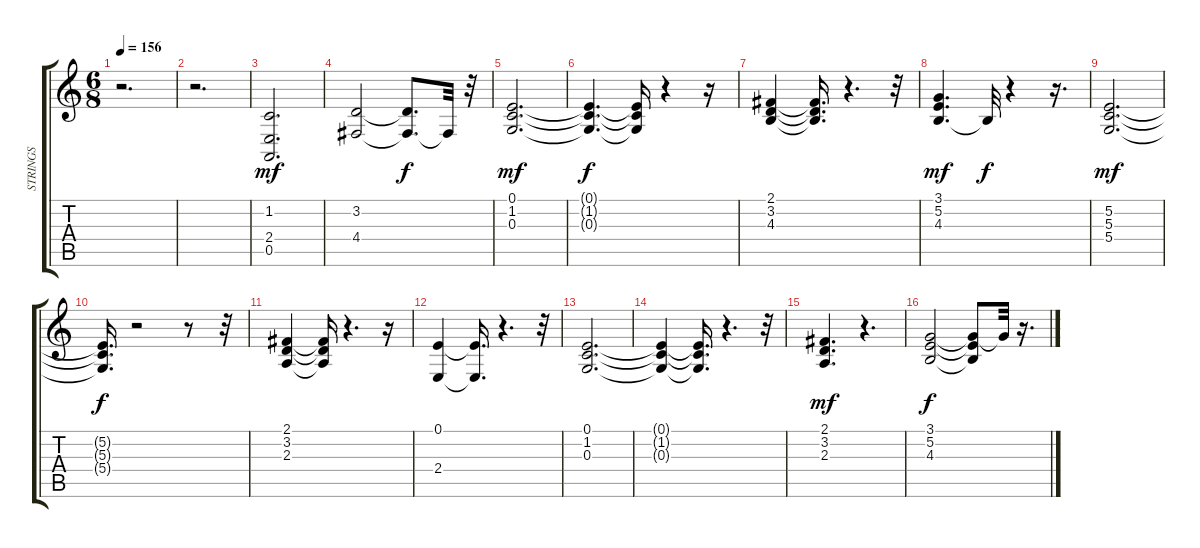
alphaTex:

\track ("STRINGS" "STRINGS") {instrument stringensemble1}
\staff {score tabs}
\tuning (E4 B3 G3 D3 A2 E2) {hide}
\ts (6 8)
\tempo 156
\clef g2
\ks c
r.2{d dy f} |
r.2{d} |
(1.2 2.4 0.5).2{d dy mf} |
(3.2 4.4).2 (3.2{t} 4.4{t}).8{d dy f} 4.4{t}.32 r.32 |
(0.1 1.2 0.3).2{d dy mf} |
(0.1{t} 1.2{t} 0.3{t}).4{d dy f} (0.1{t} 1.2{t} 0.3{t}).16 r.4 r.16 |
(2.1 3.2 4.3).4 (2.1{t} 3.2{t} 4.3{t}).16{d} r.4{d} r.32 |
(3.1 5.2 4.3).4{d dy mf} 4.3{t}.32{dy f} r.4 r.16{d} |
(5.2 5.3 5.4).2{d dy mf} |
(5.2{t} 5.3{t} 5.4{t}).16{d dy f} r.2 r.8 r.32 |
(2.1 3.2 2.3).4 (2.1{t} 3.2{t} 2.3{t}).16 r.4{d} r.16 |
(0.1 2.4).4 (0.1{t} 2.4{t}).16{d} r.4{d} r.32 |
(0.1 1.2 0.3).2{d} |
(0.1{t} 1.2{t} 0.3{t}).4 (0.1{t} 1.2{t} 0.3{t}).16{d} r.4{d} r.32 |
(2.1 3.2 2.3).4{d dy mf} r.4{d} |
(3.1 5.2 4.3).2{dy f} (3.1{t} 5.2{t} 4.3{t}).8 3.1{t}.32 r.16{d}
